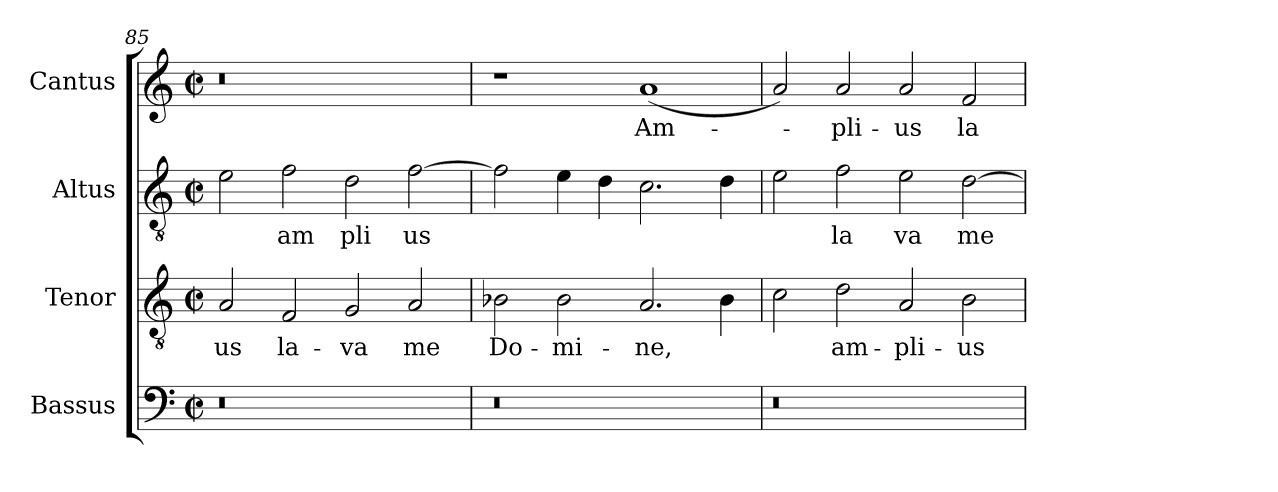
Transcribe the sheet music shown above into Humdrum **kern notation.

**kern	**kern	**text	**kern	**text	**kern	**text
*part4	*part3	*part3	*part2	*part2	*part1	*part1
*staff4	*staff3	*staff3	*staff2	*staff2	*staff1	*staff1
*I"Bassus	*I"Tenor	*	*I"Altus	*	*I"Cantus	*
*clefF4	*clefGv2	*	*clefGv2	*	*clefG2	*
*M2/2	*M2/2	*	*M2/2	*	*M2/2	*
*met(c|)	*met(c|)	*	*met(c|)	*	*met(c|)	*
=85	=85	=85	=85	=85	=85	=85
!	!	!LO:LY:b:cj	!	!	!	!
0r	2A/	-us	2e\	.	0r	.
!	!	!LO:LY:b:cj	!	!LO:LY:b:cj	!	!
.	2F/	la-	2f\	am	.	.
!	!	!LO:LY:b:cj	!	!LO:LY:b:cj	!	!
.	2G/	-va	2d\	pli	.	.
!	!	!LO:LY:b:cj	!	!LO:LY:b:cj	!	!
.	2A/	me	[>2f\	us	.	.
=86	=86	=86	=86	=86	=86	=86
!	!	!LO:LY:b:cj	!	!	!	!
0r	2B-\	Do-	2f\]	.	1r	.
!	!	!LO:LY:b:cj	!	!	!	!
.	2B-\	-mi-	4e\	.	.	.
.	.	.	4d\	.	.	.
!	!	!LO:LY:b	!	!	!	!LO:LY:b
.	2.A/	-ne,	2.c\	.	(<1a	Am-
.	4B-\	.	4d\	.	.	.
=87	=87	=87	=87	=87	=87	=87
0r	2c\	.	2e\	.	2a/)	.
!	!	!LO:LY:b:cj	!	!LO:LY:b:cj	!	!LO:LY:b:cj
.	2d\	am-	2f\	la	2a/	-pli-
!	!	!LO:LY:b:cj	!	!LO:LY:b:cj	!	!LO:LY:b:cj
.	2A/	-pli-	2e\	va	2a/	-us
!	!	!LO:LY:b:cj	!	!LO:LY:b	!	!LO:LY:b:cj
.	2B\	-us	[>2d\	me	2f/	la-
=	=	=	=	=	=	=
*-	*-	*-	*-	*-	*-	*-
